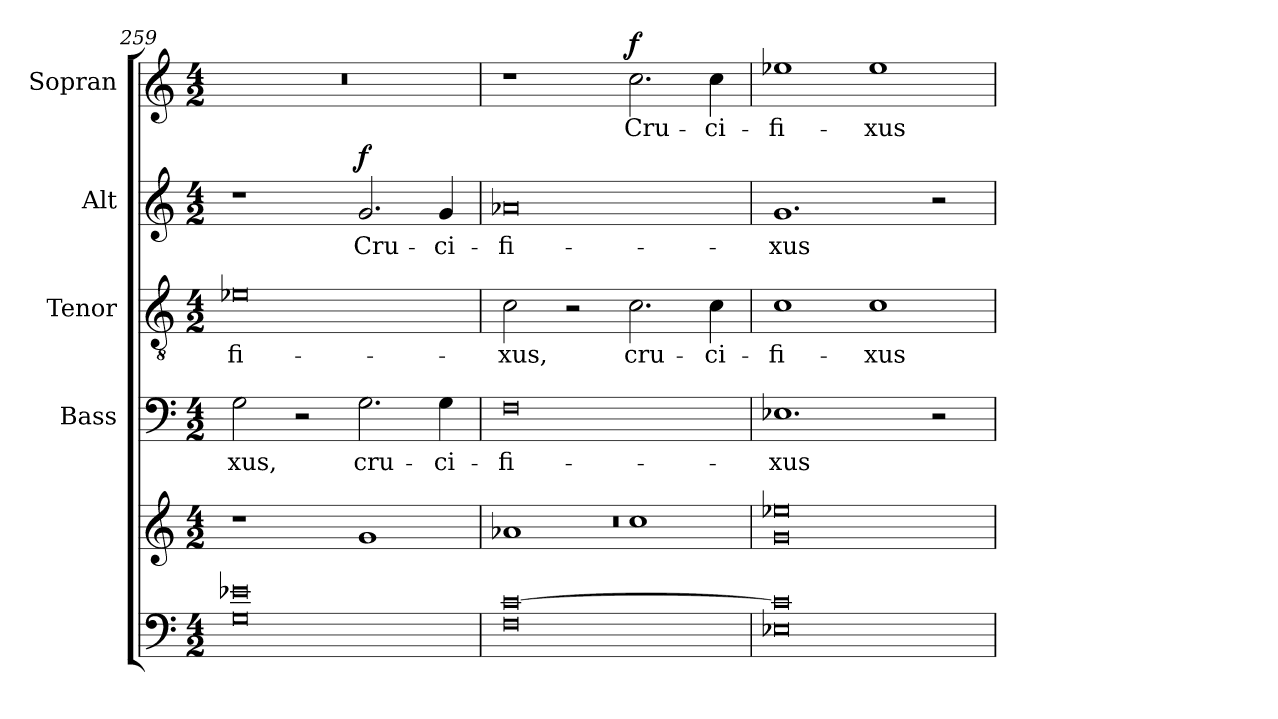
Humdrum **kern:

**kern	**kern	**kern	**text	**kern	**text	**kern	**text	**dynam	**kern	**text	**dynam
*part5	*part5	*part4	*part4	*part3	*part3	*part2	*part2	*part2	*part1	*part1	*part1
*staff6	*staff5	*staff4	*staff4	*staff3	*staff3	*staff2	*staff2	*staff2	*staff1	*staff1	*staff1
*	*	*I"Bass	*	*I"Tenor	*	*I"Alt	*	*	*I"Sopran	*	*
*	*	*I'B.	*	*I'T.	*	*I'A.	*	*	*I'S.	*	*
*clefF4	*clefG2	*clefF4	*	*clefGv2	*	*clefG2	*	*	*clefG2	*	*
*k[]	*k[]	*k[]	*	*k[]	*	*k[]	*	*	*k[]	*	*
*C:	*C:	*C:	*	*C:	*	*C:	*	*	*C:	*	*
*M4/2	*M4/2	*M4/2	*	*M4/2	*	*M4/2	*	*	*M4/2	*	*
=259	=259	=259	=259	=259	=259	=259	=259	=259	=259	=259	=259
*^	*	*	*	*	*	*	*	*	*	*	*
!	!	!	!	!LO:LY:b	!	!LO:LY:b	!	!	!	!	!	!
0e-X	0G	1r	2G\	-xus,	0e-X	-fi-	1r	.	.	0r	.	.
.	.	.	2r	.	.	.	.	.	.	.	.	.
!	!	!	!	!LO:LY:b	!	!	!	!LO:LY:b	!LO:DY:a	!	!	!
.	.	1g	2.G\	cru-	.	.	2.g/	Cru-	f	.	.	.
!	!	!	!	!LO:LY:b	!	!	!	!LO:LY:b	!	!	!	!
.	.	.	4G\	-ci-	.	.	4g/	-ci-	.	.	.	.
=260	=260	=260	=260	=260	=260	=260	=260	=260	=260	=260	=260	=260
*	*	*^	*	*	*	*	*	*	*	*	*	*
!	!	!	!	!	!LO:LY:b	!	!LO:LY:b	!	!LO:LY:b	!	!	!	!
[>0c	0F	0rdd	1a-X	0F	-fi-	2c\	-xus,	0a-X	-fi-	.	1r	.	.
.	.	.	.	.	.	2r	.	.	.	.	.	.	.
!	!	!	!	!	!	!	!LO:LY:b	!	!	!	!	!LO:LY:b	!LO:DY:a
.	.	.	1cc	.	.	2.c\	cru-	.	.	.	2.cc\	Cru-	f
!	!	!	!	!	!	!	!LO:LY:b	!	!	!	!	!LO:LY:b	!
.	.	.	.	.	.	4c\	-ci-	.	.	.	4cc\	-ci-	.
*	*	*v	*v	*	*	*	*	*	*	*	*	*	*
=261	=261	=261	=261	=261	=261	=261	=261	=261	=261	=261	=261	=261
!	!	!	!	!LO:LY:b	!	!LO:LY:b	!	!LO:LY:b	!	!	!LO:LY:b	!
0c]	0E-X	0g 0ee-X	1.E-X	-xus	1c	-fi-	1.g	-xus	.	1ee-X	-fi-	.
!	!	!	!	!	!	!LO:LY:b	!	!	!	!	!LO:LY:b	!
.	.	.	.	.	1c	-xus	.	.	.	1ee-	-xus	.
.	.	.	2r	.	.	.	2r	.	.	.	.	.
*v	*v	*	*	*	*	*	*	*	*	*	*	*
=	=	=	=	=	=	=	=	=	=	=	=
*-	*-	*-	*-	*-	*-	*-	*-	*-	*-	*-	*-
